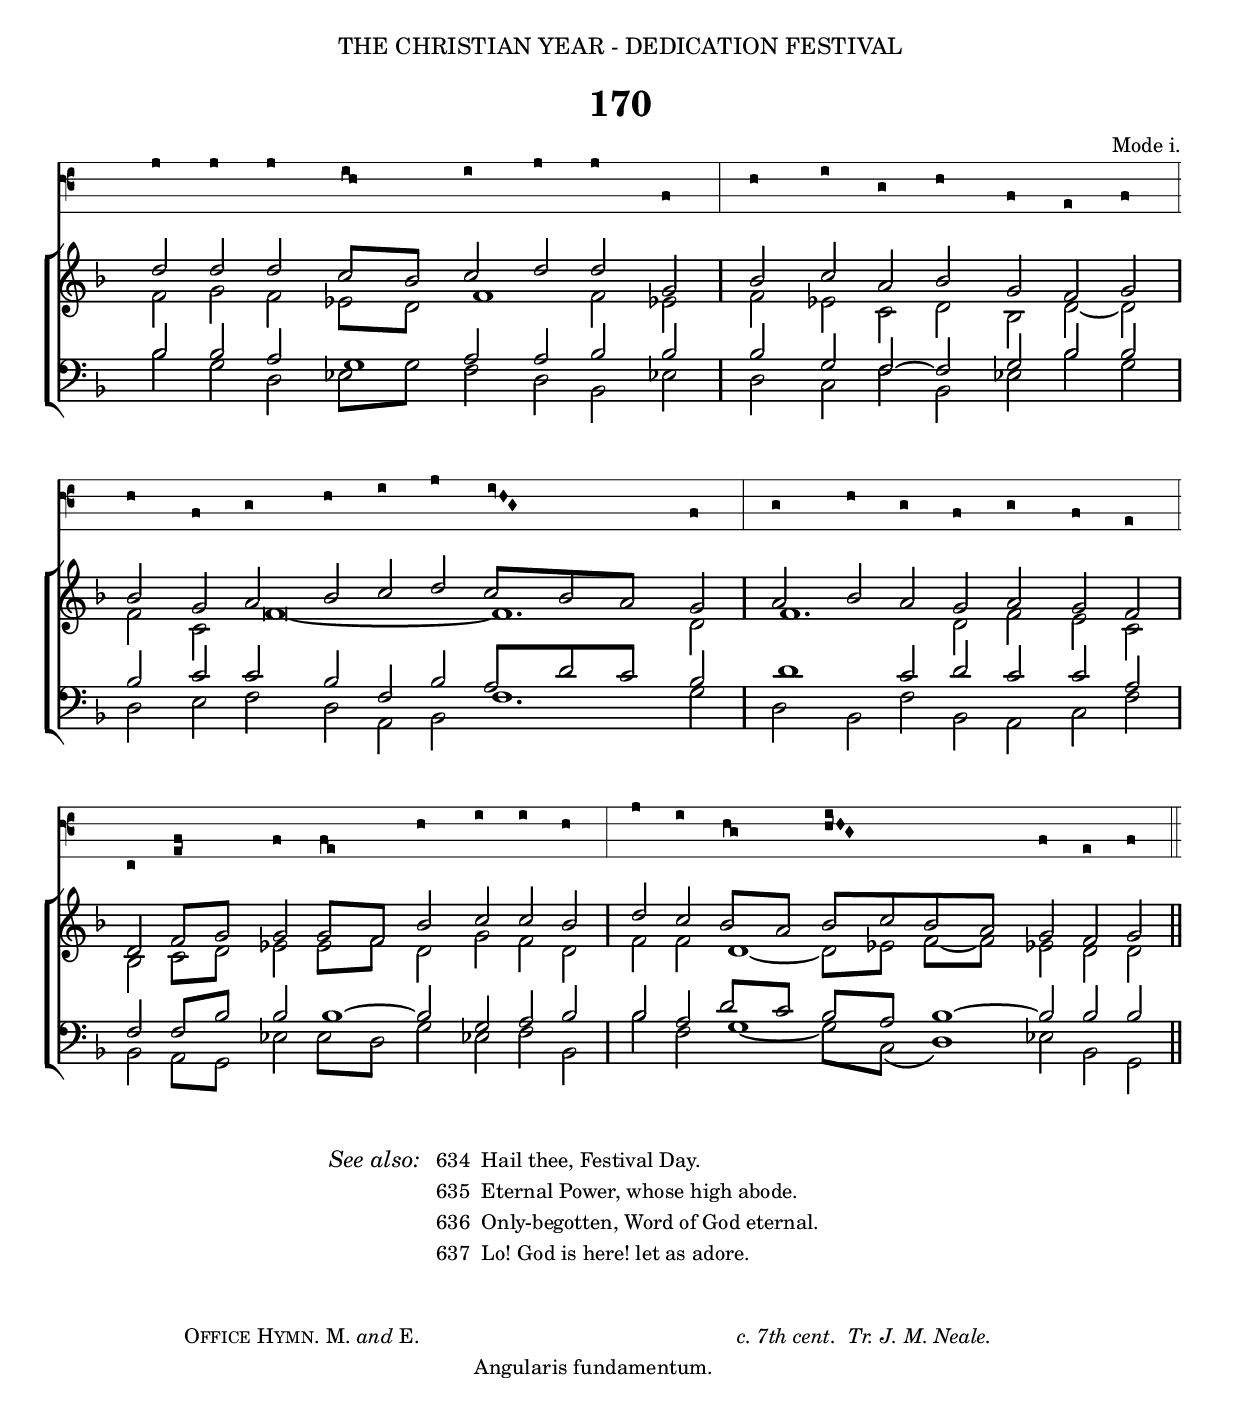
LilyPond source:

%%% 270b.png
%%% Hymn 170 Christ is made the sure Foundation.
%%% Version 2


\version "2.10"

\include "gregorian-init.ly"

\header {
  dedication = \markup { \center-align {  "THE CHRISTIAN YEAR - DEDICATION FESTIVAL"
		\hspace #0.1 }}	

  title = "170"
  
  arranger = \markup { \small { "Mode i." }}
  
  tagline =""
}

%%%%%%%%%%%%%%%% Macros

%% macro settings for stemless long note which is 2x duration of regular white note    
ln = {\once \override NoteHead #'duration-log = #0 
           \once \override Stem #'stencil = ##f
           \once \override NoteColumn #'force-hshift = #0.4 }


%% settings to generate the double longnotes (breves)

brevenote = { \once \override NoteHead #'duration-log = #-1  
                \once \override NoteColumn #'force-hshift = #0.8 }
	   		
%%% suprresses printing of accidental
noacci = \once \override Accidental #'transparent = ##t


%%%%%%%%%%%%% End of Macro Definitions		
		
%%% plainsong voice

plainsong = \context VaticanaVoice  {  \relative c { 
	\clef "vaticana-fa2"
	\set fontSize = #3
        \key c \major 
  a'8 a a \[ g \flexa f \] g a a d, \bar "|" f g e f d c d \bar "|" \break
  f d e f g a \[ \virga g \inclinatum f \inclinatum e \] d \bar "|" e f e d e d c \bar "|" \break
  a \[ c \pes d \] d \[ d \flexa c \] f g g f \bar "|" a g \[ f \flexa e \] \[ f \pes g \inclinatum f \inclinatum e \] d c d \bar "||"
}} 
  
%%% SATB voices

global = {
  \key f \major 
  \set Staff.midiInstrument = "church organ"
}

amenglobal = {
  \key bes \major 
  \set Staff.midiInstrument = "church organ"
}

soprano = \relative c' {
	\autoBeamOff
  d'8 d d c[ bes] c d d g, \bar "|" bes c a bes g f g \bar "|" \break
  bes g a bes c d c[ bes a] g \bar "|" a bes a g a g f \bar "|" \break
  d f[ g] g g[ f] bes c c bes \bar "|" d c bes[ a] bes[ c bes a] g f g \bar "||" 
}


alto = \relative c' {
	\autoBeamOff
  f8 g f ees[ d] \ln f4 f8 ees! \bar "|" f ees! c d bes d ~ d \bar "|"
  f c \brevenote f\breve *1/4 ~ \ln f4. d8 \bar "|" \ln f4. d8 f \noacci e c \bar "|"
  bes c[ d] ees! ees[ f] d g f d \bar "|" f f \ln d4 ~ d8[ ees!] f~[ f] ees! d d \bar "||"
}


tenor = \relative c { \clef bass
	\autoBeamOff
  bes'8 bes a \ln g4 a8 a bes bes \bar "|" bes g f ~ f g bes bes \bar "|"
  bes c c bes f bes a[ d c] bes \bar "|" \ln d4 c8 d c c a \bar "|"
  f f[ bes] bes \ln bes4 ~ bes8 g a bes \bar "|" bes a d[ c] bes[ a] \ln bes4 ~ bes8 bes bes \bar "||"
}

bass = \relative c { \clef bass
	\autoBeamOff
  bes'8 g d ees[ g] f d bes ees! \bar "|" d c f bes, ees! bes' g \bar "|"
  d \noacci e f d a bes \ln f'4. g8 \bar "|" d bes f' bes, a c f \bar "|"
  bes, a[ g] ees' ees[ d] g ees! f bes, \bar "|" bes' f \ln g4 ~ g8[ c,]( \ln d4) ees!8 bes g \bar "||"
}


#(ly:set-option 'point-and-click #f)

\book {

\paper {
 #(set-paper-size "a4")
%% annotate-spacing = ##t
 print-page-number = ##f
 ragged-last-bottom = ##t
 ragged-bottom = ##t
}

\score {	
  <<
  \new VaticanaStaff {\plainsong }
  \new ChoirStaff <<
   \new Staff = "upper" <<
      \context Voice = sopranos {\voiceOne \global \soprano }
      \context Voice = altos {\voiceTwo \global \alto }
                      >> 
   \new Staff = "lower" <<
      \context Voice = tenors {\voiceOne \global \tenor }
      \context Voice = bass {\voiceTwo \global \bass }
	             >> 
		 >>  
  >>

\layout {
	
  ragged-right = ##f
  ragged-last = ##f
  \context { \Score timing = ##f }
  \context { \Score \override TimeSignature #'transparent = ##t }
  \context { \Score \remove "Mark_engraver" }
  \context { \Staff \consists "Mark_engraver" }
  
  % *** Needed to produce beamed minims - which are quavers in disguise
  \context { \Staff \override NoteHead #'duration-log = #1 }
  \context { \Staff \override Stem #'flag-style = #'no-flag }
  
  \context { \VaticanaStaff
           % *** Increases distance between lines of staff  
           \override StaffSymbol #'staff-space = #1.6            
           % *** Changes staff to black instead of default red
           \revert StaffSymbol #'color
           % *** Makes clef bigger       
           \override Clef #'font-size = #3
           % *** Would make ledger lines black, if there were any
           \revert LedgerLineSpanner #'color
           % *** Makes terminal barline visible 
           \override BarLine #'transparent = ##f 
  	   % *** Remove custos
	   \remove Custos_engraver
	   % needed for certain tweaks
	   \consists "Mark_engraver"
           }
     }
} %%% score bracket 

%%% A separate score block to generate the midi minus the plainsong voice
%%% Since minims are quavers in disguise, tempo has to be set accordingly, tempo set to 2=80

\score {	
  \new ChoirStaff <<
   \new Staff = "upper" <<
      \context Voice = sopranos {\voiceOne \global \soprano }
      \context Voice = altos {\voiceTwo \global \alto }
                      >> 
   \new Staff = "lower" <<
      \context Voice = tenors {\voiceOne \global \tenor }
      \context Voice = bass {\voiceTwo \global \bass }
	             >> 
		 >>  

\midi { 
  \context { \Score tempoWholesPerMinute = #(ly:make-moment 80 8) }
       } 
}


\markup {  \line { \hspace #26 \italic "See also:" \hspace #1 \small {\column { "634  Hail thee, Festival Day."
	            					        "635  Eternal Power, whose high abode."
		     						"636  Only-begotten, Word of God eternal."
								"637  Lo! God is here! let as adore." }}}}


%%fake score block to occupy space and force a pagebreak.  Can't think of a better way of doing this.
\score{
	{s4 }
\header { breakbefore = ##f piece = ##f opus = ##f tagline = ##f }
\layout{	
	\context { \Staff
		\remove Time_signature_engraver
		\remove Key_engraver
		\remove Clef_engraver
		\remove Staff_symbol_engraver
}}}


%%% Lyric Titles


%%% Lyric titles and attributions

\markup { \hspace #12 \small {  \column { \line {\smallCaps  "Office Hymn."  "M." \italic "and" "E."  \hspace #30 \italic "c. 7th cent.  Tr. J. M. Neale." }    
					 \line { \hspace #28 "Angularis fundamentum." }
}}}


%%% Lyrics

\markup { \hspace #32 %%add space as necc. to center the column
          \column { %% super column of everything
	              \column { %%verse 1 is a column of 2 lines  
	                  \line { \hspace #2.2 \column { \lower #2.4 \fontsize #8 "C" }   %%Drop Cap goes here
				  \hspace #-1.0    %% adjust this if other letters are too far from Drop Cap
				  \column  { \raise #0.0 "HRIST is made the sure Foundation,"
			                                 "  And the precious Corner-stone," } }     
	                  \line {  \hspace #2.5  %%adjust hspace until this line left edge is flush with Drop Cap
				   \lower  #1.56  %%adjust this until the line spacing looks right
				   \column {   
					   "Who, the two walls underlying,"
					   "    Bound in each, binds both in one,"
					   "Holy Sion's help for ever,"
					   "    And her confidence alone."
					   "          " %%% adds space between verses
			  		}} 
			         } %%% finish verse 1 
           		\line { "2  "
			   \column {	     
				   "All that dedicated City,"
				   "    Dearly loved by God on high,"
				   "In exultant jubilation"
				   "    Pours perpetual melody:"
				   "God the One, and God the Trinal,"
				   "    Singing everlastingly."
				   "                " %%% adds vertical spacing between verses
			}}
			   \line { "3  "
			   \column {	     
				   "To this temple, where we call thee,"
				   "    Come, O Lord of Hosts, to-day;"
				   "With thy wonted loving-kindness"
				   "    Hear thy people as they pray;"
				   "And thy fullest benediction"
				   "    Shed within its walls for ay."
				   "                " %%% adds vertical spacing between verses
			}}
			   \line { "4  "
			   \column {	     
				   "Here vouchsafe to all thy servants"
				   "    What they supplicate to gain;"
				   "Here to have and hold for ever"
				   "    Those good things their prayers obtain,"
				   "And hereafter in thy glory"
				   "    With thy blessèd ones to reign."
				   "                " %%% adds vertical spacing between verses
			}}
			   \line { "5. "
			   \column {	     
				   "Laud and honour to the Father;"
				   "    Laud and honour to the Son;"
				   "Laud and honour to the Spirit;"
				   "    Ever Three and ever One:"
				   "Consubstantial, co-eternal,"
				   "    While unending ages run.     Amen."
				   "                " %%% adds vertical spacing between verses
			}}
	  } %%% end supercolumn
} %%% end markup	  


%%% Amen score block

\score {  	
  <<
    <<
  \new VaticanaStaff <<
  \context VaticanaVoice = "plainsongamen"  {  \relative c { 	  
	\set Score.timing = ##f
	\override Staff.Clef #'#'font-size = #3
	\clef "vaticana-fa2"
	\set fontSize = #3
	\override Staff.StaffSymbol #'staff-space = #1.6
	 
        \[ d8 e8 d8 \] d4
  }} 
                    >> 
 \new Lyrics = "lyrics" { s1 }
 \new ChoirStaff
   <<
   \context Staff = upper \with {  fontSize = #-3  \override StaffSymbol #'staff-space = #(magstep -2) } 
                              << 
	\context Voice = "sopranos" { \relative c' { 
	                                              \clef treble \amenglobal
	                                              \voiceOne g'8[ a g] \ln g4 \bar "||" }}
	\context Voice = "altos"    { \relative c' { 
	                                              \amenglobal
	                                              \voiceTwo  d8[ f ees] \ln d4 \bar "||" }}
	                      >>
	\context Staff = lower \with { fontSize = #-3  \override StaffSymbol #'staff-space = #(magstep -2) } 
	                      <<
	\context Voice = "tenors" { \relative c { 
		                                  \clef bass  \amenglobal
	                                          \voiceThree  bes'8[ d bes] \ln bes4 \bar "||" }}
	\context Voice = "basses" { \relative c { 
	                                          \clef bass  \amenglobal
						  \voiceFour g'8[ d8 ees] \ln g4 \bar "||" }}
			        >> 
   >>
  \context Lyrics = "lyrics" \lyricsto "sopranos" { \override LyricText #'font-size = #-1  A  -- _ _ men. }
  >>
>>

\header { breakbefore = ##f piece = " " opus = " " }

\layout {
     indent = 13\cm
     raggedright = ##t
     packed = ##f
     \context { \Score \override TimeSignature #'transparent = ##t }
     \context { \Score \override SeparationItem #'padding = #2 }
     \context { \Staff \override VerticalAxisGroup #'minimum-Y-extent = #'( -5 . 4) }
     \context { \Score \remove "Bar_number_engraver"
		timing = ##f 
              }
     \context { \Staff \override NoteHead #'duration-log = #1 }
     \context { \Staff \override Stem #'flag-style = #'no-flag }
     \context { \VaticanaStaff %%customize vaticana staff context 
	          \revert StaffSymbol #'color
		  \revert LedgerLineSpanner #'color
		  \override BarLine #'transparent = ##f 
		  \remove Custos_engraver
 	} 
} 

}

%%% Separate score block for Amen midi minus plainsong voice
%%% Since the minims are quavers in disguise, the tempo has to be adjusted accordingly. A tempo of 2=80 is set.

\score {  	
 \new ChoirStaff
   <<
   \context Staff = upper \with {  fontSize = #-3  \override StaffSymbol #'staff-space = #(magstep -2) } 
                              << 
	\context Voice = "sopranos" { \relative c' { 
	                                              \clef treble \amenglobal
	                                              \voiceOne g'8[ a g] \ln g4 \bar "||" }}
	\context Voice = "altos"    { \relative c' { 
	                                              \amenglobal
	                                              \voiceTwo  d8[ f ees] \ln d4 \bar "||" }}
	                      >>
	\context Staff = lower \with { fontSize = #-3  \override StaffSymbol #'staff-space = #(magstep -2) } 
	                      <<
	\context Voice = "tenors" { \relative c { 
		                                  \clef bass  \amenglobal
	                                          \voiceThree  bes'8[ d bes] \ln bes4 \bar "||" }}
	\context Voice = "basses" { \relative c { 
	                                          \clef bass  \amenglobal
						  \voiceFour g'8[ d8 ees] \ln g4 \bar "||" }}
			        >> 
   >>
   
\midi {  
   \context {
       \Score 
       tempoWholesPerMinute = #(ly:make-moment 80 8) }
      }

}
	

} %% book bracket
